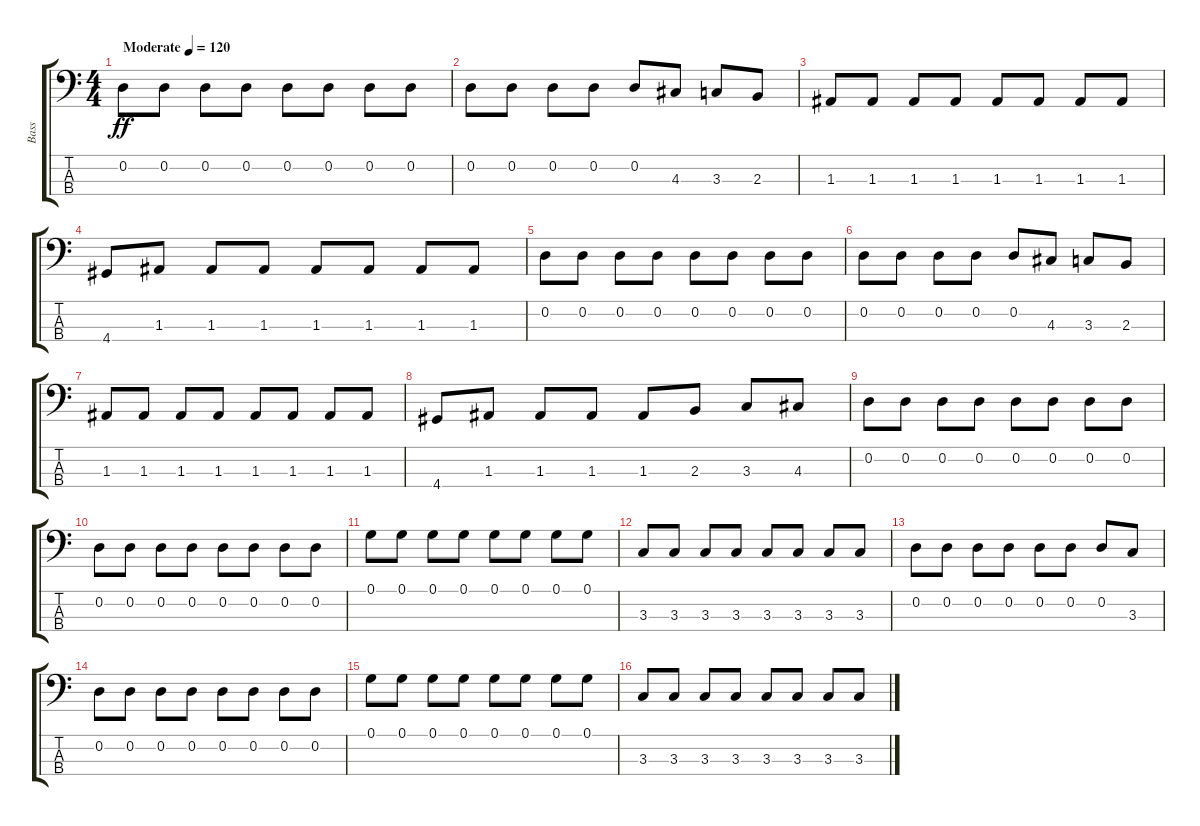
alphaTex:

\track ("Bass" "Bass") {instrument electricbassfinger}
\staff {score tabs}
\tuning (G2 D2 A1 E1) {hide}
\ts (4 4)
\tempo (120 "Moderate")
\clef f4
\ks c
0.2.8{dy ff instrument electricbassfinger} 0.2.8 0.2.8 0.2.8 0.2.8 0.2.8 0.2.8 0.2.8 |
0.2.8 0.2.8 0.2.8 0.2.8 0.2.8 4.3.8{volume 15} 3.3.8{volume 15} 2.3.8{volume 15} |
1.3.8{volume 15} 1.3.8{volume 15} 1.3.8{volume 15} 1.3.8 1.3.8 1.3.8 1.3.8 1.3.8 |
4.4.8 1.3.8 1.3.8 1.3.8 1.3.8 1.3.8 1.3.8 1.3.8 |
0.2.8 0.2.8 0.2.8 0.2.8 0.2.8 0.2.8 0.2.8 0.2.8 |
0.2.8 0.2.8 0.2.8 0.2.8 0.2.8{volume 15} 4.3.8{volume 15} 3.3.8{volume 15} 2.3.8{volume 15} |
1.3.8{volume 15} 1.3.8{volume 15} 1.3.8{volume 15} 1.3.8 1.3.8 1.3.8 1.3.8 1.3.8 |
4.4.8{volume 15} 1.3.8{volume 15} 1.3.8{volume 15} 1.3.8{volume 15} 1.3.8{volume 15} 2.3.8{volume 15} 3.3.8{volume 15} 4.3.8{volume 15} |
0.2.8{volume 15} 0.2.8{volume 15} 0.2.8{volume 15} 0.2.8 0.2.8{volume 15} 0.2.8{volume 15} 0.2.8{volume 15} 0.2.8{volume 15} |
0.2.8{volume 15} 0.2.8{volume 15} 0.2.8 0.2.8 0.2.8 0.2.8 0.2.8 0.2.8 |
0.1.8 0.1.8 0.1.8 0.1.8 0.1.8 0.1.8 0.1.8 0.1.8 |
3.3.8 3.3.8 3.3.8 3.3.8 3.3.8 3.3.8 3.3.8 3.3.8 |
0.2.8 0.2.8 0.2.8 0.2.8 0.2.8 0.2.8 0.2.8 3.3.8{volume 15} |
0.2.8{volume 15} 0.2.8{volume 15} 0.2.8{volume 15} 0.2.8 0.2.8 0.2.8 0.2.8 0.2.8 |
0.1.8 0.1.8 0.1.8 0.1.8 0.1.8 0.1.8 0.1.8 0.1.8 |
3.3.8 3.3.8 3.3.8 3.3.8 3.3.8 3.3.8 3.3.8 3.3.8
